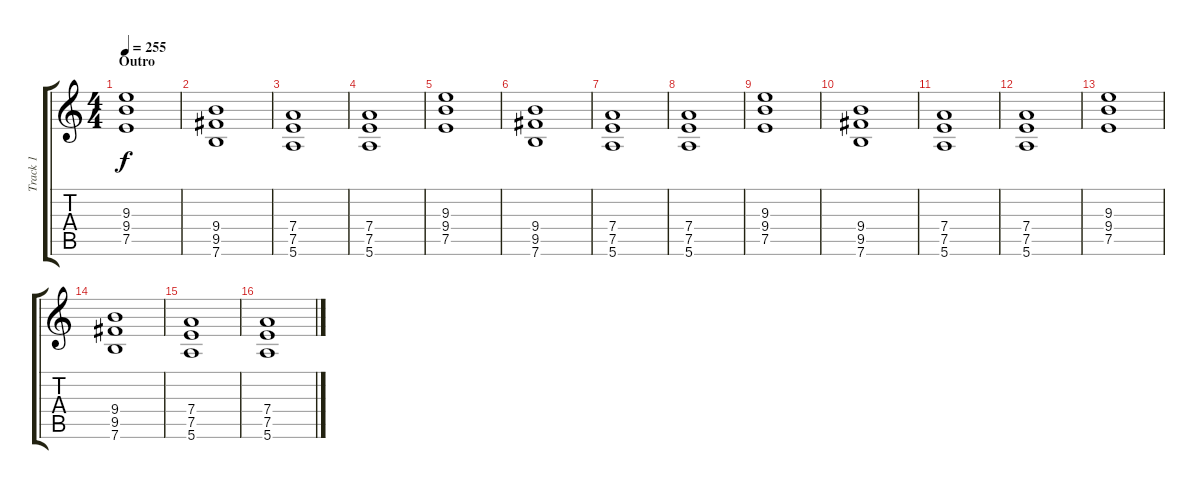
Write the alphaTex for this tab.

\track ("Track 1" "Track 1") {instrument distortionguitar}
\staff {score tabs}
\tuning (E4 B3 G3 D3 A2 E2) {hide}
\ts (4 4)
\section ("" "Outro")
\tempo 255
\clef g2
\ks c
(9.3 9.4 7.5).1{dy f} |
(9.4 9.5 7.6).1 |
(7.4 7.5 5.6).1 |
(7.4 7.5 5.6).1 |
(9.3 9.4 7.5).1 |
(9.4 9.5 7.6).1 |
(7.4 7.5 5.6).1 |
(7.4 7.5 5.6).1 |
(9.3 9.4 7.5).1 |
(9.4 9.5 7.6).1 |
(7.4 7.5 5.6).1 |
(7.4 7.5 5.6).1 |
(9.3 9.4 7.5).1 |
(9.4 9.5 7.6).1 |
(7.4 7.5 5.6).1 |
(7.4 7.5 5.6).1
